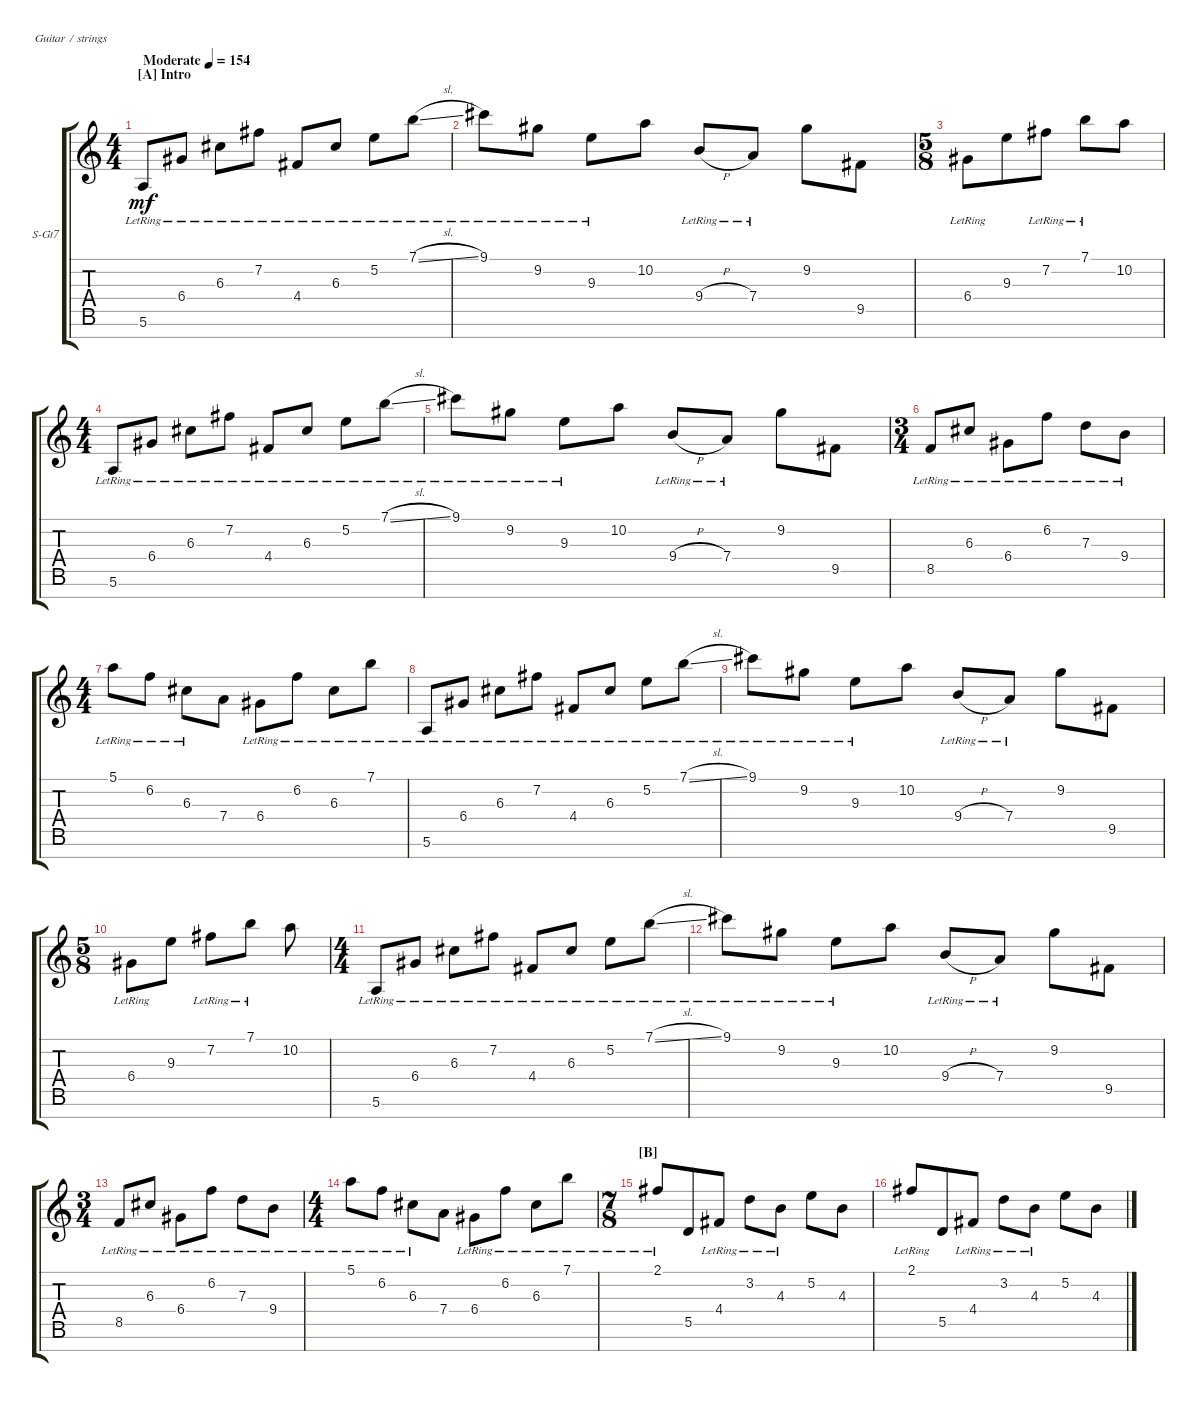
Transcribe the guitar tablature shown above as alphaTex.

\bracketExtendMode groupsimilarinstruments
\firstSystemTrackNameOrientation horizontal
\otherSystemsTrackNameOrientation horizontal
\track ("Tosin Abasi - Clean" "S-Gt7") {instrument acousticguitarsteel}
\staff {score tabs}
\tuning (E4 B3 G3 D3 A2 E2 B1)
\ts (4 4)
\beaming (8 2 2 2 2)
\section ("A" "Intro")
\tempo (154 "Moderate")
\clef g2
\ks c
5.6{lr}.8{dy mf instrument acousticguitarsteel} 6.4{lr}.8 6.3{lr}.8 7.2{lr}.8 4.4{lr}.8 6.3{lr}.8 5.2{lr}.8 7.1{sl lr}.8 |
9.1{lr}.8 9.2{lr}.8 9.3{lr}.8 10.2.8 9.4{h lr}.8 7.4{lr}.8 9.2.8 9.5.8 |
\ts (5 8)
\beaming (8 3 2)
6.4{lr}.8 9.3.8 7.2{lr}.8 7.1{lr}.8 10.2.8 |
\ts (4 4)
\beaming (8 2 2 2 2)
5.6{lr}.8 6.4{lr}.8 6.3{lr}.8 7.2{lr}.8 4.4{lr}.8 6.3{lr}.8 5.2{lr}.8 7.1{sl lr}.8 |
9.1{lr}.8 9.2{lr}.8 9.3{lr}.8 10.2.8 9.4{h lr}.8 7.4{lr}.8 9.2.8 9.5.8 |
\ts (3 4)
\beaming (8 2 2 2)
8.5{lr}.8 6.3{lr}.8 6.4{lr}.8 6.2{lr}.8 7.3{lr}.8 9.4{lr}.8 |
\ts (4 4)
\beaming (8 2 2 2 2)
5.1{lr}.8 6.2{lr}.8 6.3{lr}.8 7.4.8 6.4{lr}.8 6.2{lr}.8 6.3{lr}.8 7.1{lr}.8 |
5.6{lr}.8 6.4{lr}.8 6.3{lr}.8 7.2{lr}.8 4.4{lr}.8 6.3{lr}.8 5.2{lr}.8 7.1{sl lr}.8 |
9.1{lr}.8 9.2{lr}.8 9.3{lr}.8 10.2.8 9.4{h lr}.8 7.4{lr}.8 9.2.8 9.5.8 |
\ts (5 8)
\beaming (8 2 2 2 2)
6.4{lr}.8 9.3.8 7.2{lr}.8 7.1{lr}.8 10.2.8 |
\ts (4 4)
\beaming (8 2 2 2 2)
5.6{lr}.8 6.4{lr}.8 6.3{lr}.8 7.2{lr}.8 4.4{lr}.8 6.3{lr}.8 5.2{lr}.8 7.1{sl lr}.8 |
9.1{lr}.8 9.2{lr}.8 9.3{lr}.8 10.2.8 9.4{h lr}.8 7.4{lr}.8 9.2.8 9.5.8 |
\ts (3 4)
\beaming (8 2 2 2 2)
8.5{lr}.8 6.3{lr}.8 6.4{lr}.8 6.2{lr}.8 7.3{lr}.8 9.4{lr}.8 |
\ts (4 4)
\beaming (8 2 2 2 2)
5.1{lr}.8 6.2{lr}.8 6.3{lr}.8 7.4.8 6.4{lr}.8 6.2{lr}.8 6.3{lr}.8 7.1{lr}.8 |
\ts (7 8)
\beaming (8 3 2 2)
\section ("B" "")
2.1{lr}.8 5.5.8 4.4{lr}.8 3.2{lr}.8 4.3{lr}.8 5.2.8 4.3.8 |
2.1{lr}.8 5.5.8 4.4{lr}.8 3.2{lr}.8 4.3{lr}.8 5.2.8 4.3.8
